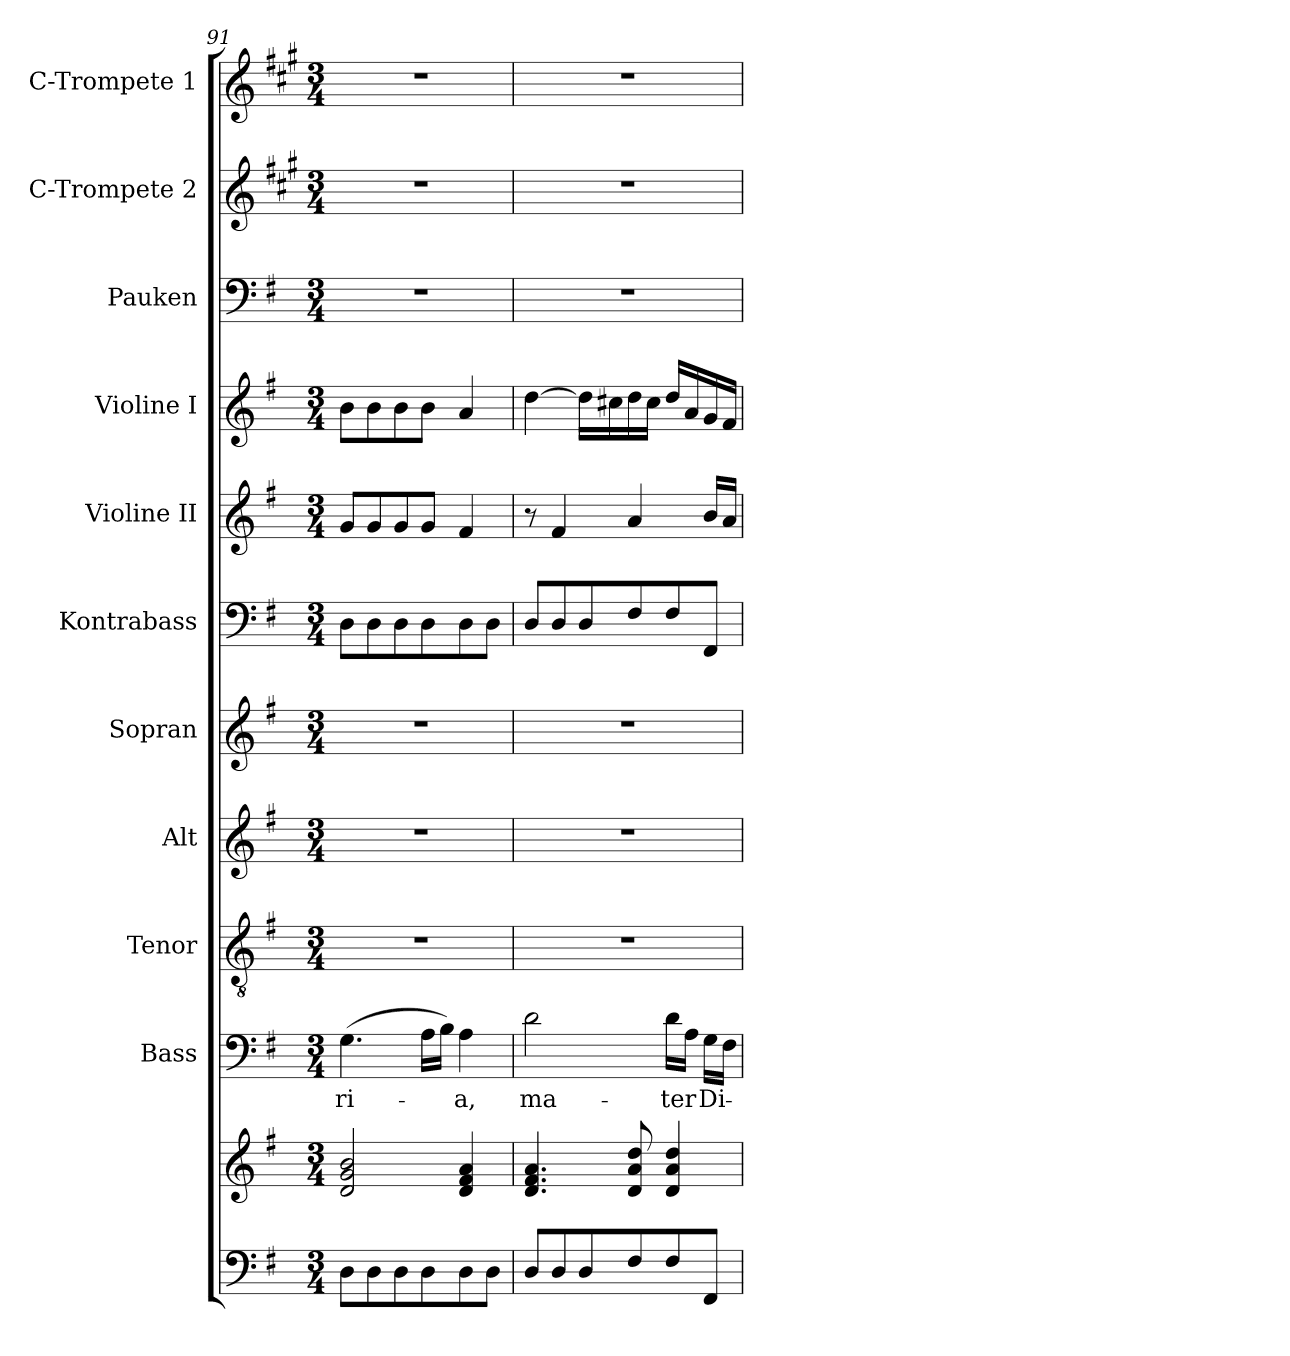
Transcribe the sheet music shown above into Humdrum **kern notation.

**kern	**kern	**kern	**text	**kern	**kern	**kern	**kern	**kern	**kern	**kern	**kern	**kern
*part11	*part11	*part10	*part10	*part9	*part8	*part7	*part6	*part5	*part4	*part3	*part2	*part1
*staff12	*staff11	*staff10	*staff10	*staff9	*staff8	*staff7	*staff6	*staff5	*staff4	*staff3	*staff2	*staff1
*	*	*I"Bass	*	*I"Tenor	*I"Alt	*I"Sopran	*I"Kontrabass	*I"Violine II	*I"Violine I	*I"Pauken	*I"C-Trompete 2	*I"C-Trompete 1
*	*	*I'B.	*	*I'T.	*I'A.	*I'S.	*I'Kb.	*I'Vl. II	*I'Vl. I	*I'Pk.	*I'C Trp. 2	*I'C Trp. 1
*clefF4	*clefG2	*clefF4	*	*clefGv2	*clefG2	*clefG2	*clefF4	*clefG2	*clefG2	*clefF4	*clefG2	*clefG2
*	*	*	*	*	*	*	*ITrd7c12	*	*	*	*ITrd1c2	*ITrd1c2
*k[f#]	*k[f#]	*k[f#]	*	*k[f#]	*k[f#]	*k[f#]	*k[f#]	*k[f#]	*k[f#]	*k[f#]	*k[f#]	*k[f#]
*G:	*G:	*G:	*	*G:	*G:	*G:	*G:	*G:	*G:	*G:	*G:	*G:
*M3/4	*M3/4	*M3/4	*	*M3/4	*M3/4	*M3/4	*M3/4	*M3/4	*M3/4	*M3/4	*M3/4	*M3/4
=91	=91	=91	=91	=91	=91	=91	=91	=91	=91	=91	=91	=91
!	!	!	!LO:LY:b	!	!	!	!	!	!	!	!	!
8D\L	2d/ 2g/ 2b/	(>4.G\	-ri-	2.r	2.r	2.r	8DD\L	8g/L	8b\L	2.r	2.r	2.r
8D\	.	.	.	.	.	.	8DD\	8g/	8b\	.	.	.
8D\	.	.	.	.	.	.	8DD\	8g/	8b\	.	.	.
8D\	.	16A\LL	.	.	.	.	8DD\	8g/J	8b\J	.	.	.
.	.	16B\JJ)	.	.	.	.	.	.	.	.	.	.
!	!	!	!LO:LY:b	!	!	!	!	!	!	!	!	!
8D\	4d/ 4f#/ 4a/	4A\	-a,	.	.	.	8DD\	4f#/	4a/	.	.	.
8D\J	.	.	.	.	.	.	8DD\J	.	.	.	.	.
!!LO:PB:g=z
=92	=92	=92	=92	=92	=92	=92	=92	=92	=92	=92	=92	=92
!	!	!	!LO:LY:b	!	!	!	!	!	!	!	!	!
8D/L	4.d/ 4.f#/ 4.a/	2d\	ma-	2.r	2.r	2.r	8DD/L	8r	[4dd\	2.r	2.r	2.r
8D/	.	.	.	.	.	.	8DD/	4f#/	.	.	.	.
8D/	.	.	.	.	.	.	8DD/	.	16dd\LL]	.	.	.
.	.	.	.	.	.	.	.	.	16cc#X\	.	.	.
8F#/	8d/ 8a/ 8dd/	.	.	.	.	.	8FF#/	4a/	16dd\	.	.	.
.	.	.	.	.	.	.	.	.	16cc#\JJ	.	.	.
!	!	!	!LO:LY:b	!	!	!	!	!	!	!	!	!
8F#/	4d/ 4a/ 4dd/	16d\LL	-ter	.	.	.	8FF#/	.	16dd/LL	.	.	.
.	.	16A\JJ	.	.	.	.	.	.	16a/	.	.	.
!	!	!	!LO:LY:b	!	!	!	!	!	!	!	!	!
8FF#/J	.	16G\LL	Di-	.	.	.	8FFF#/J	16b/LL	16g/	.	.	.
.	.	16F#\JJ	.	.	.	.	.	16a/JJ	16f#/JJ	.	.	.
=	=	=	=	=	=	=	=	=	=	=	=	=
*-	*-	*-	*-	*-	*-	*-	*-	*-	*-	*-	*-	*-
